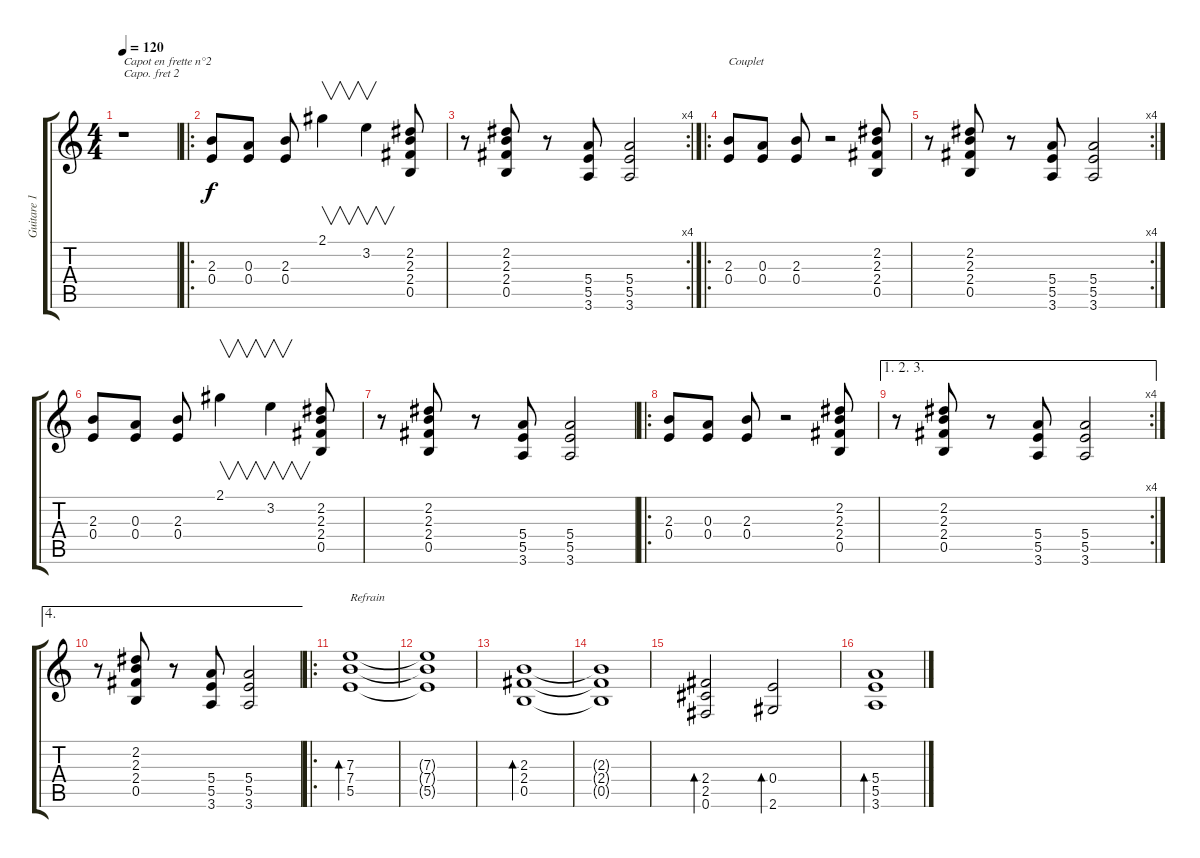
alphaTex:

\track ("Guitare 1" "Guitare 1") {instrument overdrivenguitar}
\staff {score tabs}
\capo 2
\tuning (E4 B3 G3 D3 A2 E2) {hide}
\ts (4 4)
\tempo 120
\clef g2
\ks c
r.1{txt "Capot en frette n°2" dy f instrument overdrivenguitar} |
\ro
(2.3 0.4).8 (0.3 0.4).8 (2.3 0.4).8 2.1.4{v} 3.2.4{v} (2.2 2.3 2.4 0.5).8 |
\rc 4
r.8 (2.2 2.3 2.4 0.5).8 r.8 (5.4 5.5 3.6).8 (5.4 5.5 3.6).2 |
\ro
(2.3 0.4).8{txt "Couplet"} (0.3 0.4).8 (2.3 0.4).8 r.2 (2.2 2.3 2.4 0.5).8 |
\rc 4
r.8 (2.2 2.3 2.4 0.5).8 r.8 (5.4 5.5 3.6).8 (5.4 5.5 3.6).2 |
(2.3 0.4).8 (0.3 0.4).8 (2.3 0.4).8 2.1.4{v} 3.2.4{v} (2.2 2.3 2.4 0.5).8 |
r.8 (2.2 2.3 2.4 0.5).8 r.8 (5.4 5.5 3.6).8 (5.4 5.5 3.6).2 |
\ro
(2.3 0.4).8 (0.3 0.4).8 (2.3 0.4).8 r.2 (2.2 2.3 2.4 0.5).8 |
\ae (1 2 3)
\rc 4
r.8 (2.2 2.3 2.4 0.5).8 r.8 (5.4 5.5 3.6).8 (5.4 5.5 3.6).2 |
\ae 4
r.8 (2.2 2.3 2.4 0.5).8 r.8 (5.4 5.5 3.6).8 (5.4 5.5 3.6).2 |
\ro
(7.3 7.4 5.5).1{bd 240 txt "Refrain"} |
(7.3{t} 7.4{t} 5.5{t}).1 |
(2.3 2.4 0.5).1{bd 240} |
(2.3{t} 2.4{t} 0.5{t}).1 |
(2.4 2.5 0.6).2{bd 240} (0.4 2.6).2{bd 240} |
(5.4 5.5 3.6).1{bd 240}
